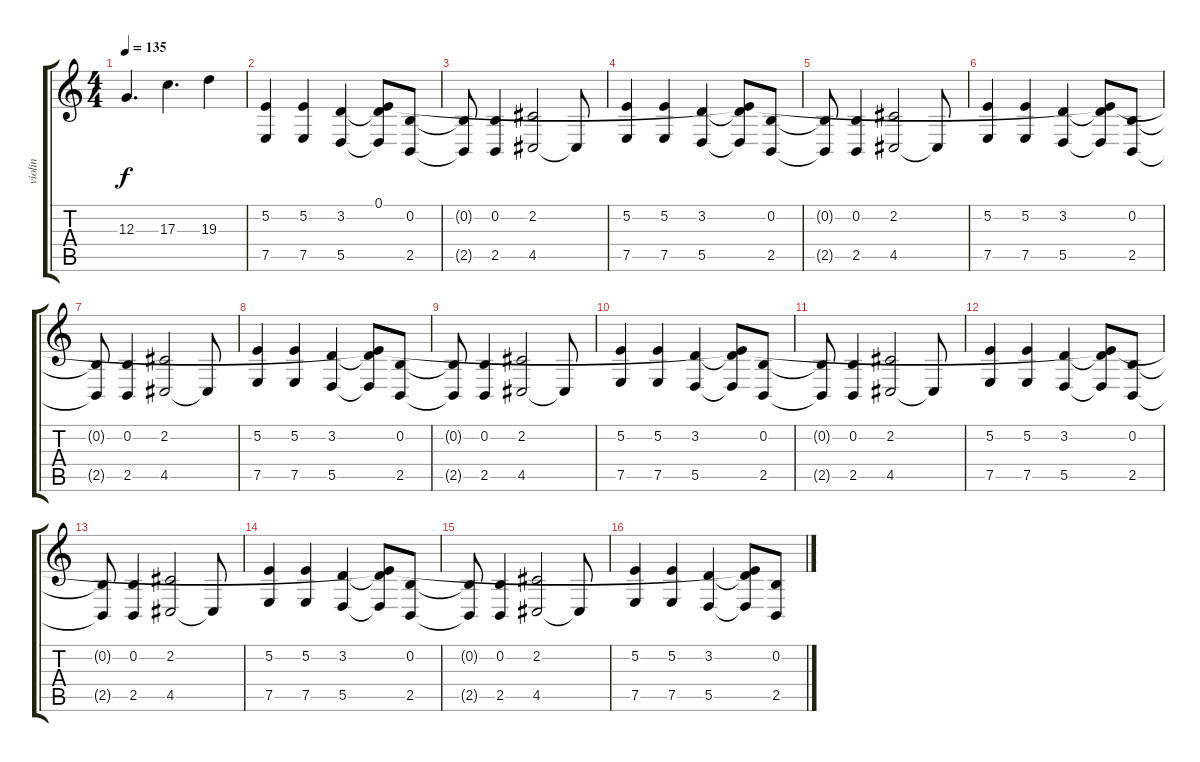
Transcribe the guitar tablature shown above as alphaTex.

\track ("violin" "violin") {instrument viola}
\staff {score tabs}
\tuning (E4 B3 G3 D3 A2 E2) {hide}
\ts (4 4)
\tempo 135
\clef g2
\ks c
12.3.4{d dy f} 17.3.4{d} 19.3.4 |
(5.2 7.5).4 (5.2 7.5).4 (3.2 5.5).4 (0.1 3.2{t} 5.5{t}).8 (0.2 2.5).8 |
(0.2{t} 2.5{t}).8 (0.2 2.5).4 (2.2 4.5).2 4.5{t}.8 |
(5.2 7.5).4 (5.2 7.5).4 (3.2 5.5).4 (0.1{t} 3.2{t} 5.5{t}).8 (0.2 2.5).8 |
(0.2{t} 2.5{t}).8 (0.2 2.5).4 (2.2 4.5).2 4.5{t}.8 |
(5.2 7.5).4 (5.2 7.5).4 (3.2 5.5).4 (0.1{t} 3.2{t} 5.5{t}).8 (0.2 2.5).8 |
(0.2{t} 2.5{t}).8 (0.2 2.5).4 (2.2 4.5).2 4.5{t}.8 |
(5.2 7.5).4 (5.2 7.5).4 (3.2 5.5).4 (0.1{t} 3.2{t} 5.5{t}).8 (0.2 2.5).8 |
(0.2{t} 2.5{t}).8 (0.2 2.5).4 (2.2 4.5).2 4.5{t}.8 |
(5.2 7.5).4 (5.2 7.5).4 (3.2 5.5).4 (0.1{t} 3.2{t} 5.5{t}).8 (0.2 2.5).8 |
(0.2{t} 2.5{t}).8 (0.2 2.5).4 (2.2 4.5).2 4.5{t}.8 |
(5.2 7.5).4 (5.2 7.5).4 (3.2 5.5).4 (0.1{t} 3.2{t} 5.5{t}).8 (0.2 2.5).8 |
(0.2{t} 2.5{t}).8 (0.2 2.5).4 (2.2 4.5).2 4.5{t}.8 |
(5.2 7.5).4 (5.2 7.5).4 (3.2 5.5).4 (0.1{t} 3.2{t} 5.5{t}).8 (0.2 2.5).8 |
(0.2{t} 2.5{t}).8 (0.2 2.5).4 (2.2 4.5).2 4.5{t}.8 |
(5.2 7.5).4 (5.2 7.5).4 (3.2 5.5).4 (0.1{t} 3.2{t} 5.5{t}).8 (0.2 2.5).8
